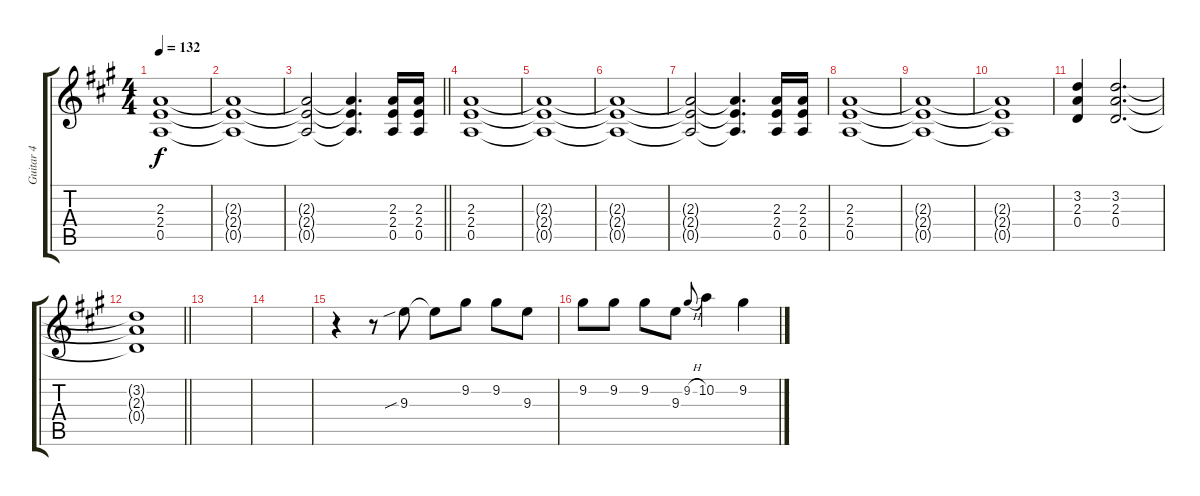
\track ("Guitar 4" "Guitar 4") {instrument distortionguitar}
\staff {score tabs}
\tuning (E4 B3 G3 D3 A2 E2) {hide}
\ts (4 4)
\tempo 132
\clef g2
\ks a
(2.3{t} 2.4{t} 0.5{t}).1{dy f} |
(2.3{t} 2.4{t} 0.5{t}).1 |
\barLineRight lightlight
(2.3{t} 2.4{t} 0.5{t}).2 (2.3{t} 2.4{t} 0.5{t}).4{d} (2.3 2.4 0.5).16 (2.3 2.4 0.5).16 |
(2.3 2.4 0.5).1 |
(2.3{t} 2.4{t} 0.5{t}).1 |
(2.3{t} 2.4{t} 0.5{t}).1 |
(2.3{t} 2.4{t} 0.5{t}).2 (2.3{t} 2.4{t} 0.5{t}).4{d} (2.3 2.4 0.5).16 (2.3 2.4 0.5).16 |
(2.3 2.4 0.5).1 |
(2.3{t} 2.4{t} 0.5{t}).1 |
(2.3{t} 2.4{t} 0.5{t}).1 |
(3.2 2.3 0.4).4 (3.2 2.3 0.4).2{d} |
\barLineRight lightlight
(3.2{t} 2.3{t} 0.4{t}).1 |
|
|
r.4{volume 12 instrument electricguitarclean} r.8 9.3{sib}.8 9.3{t}.8 9.2.8 9.2.8 9.3.8 |
9.2.8 9.2.8 9.2.8 9.3.8 9.2{h}.8{gr onbeat} 10.2.4 9.2.4
